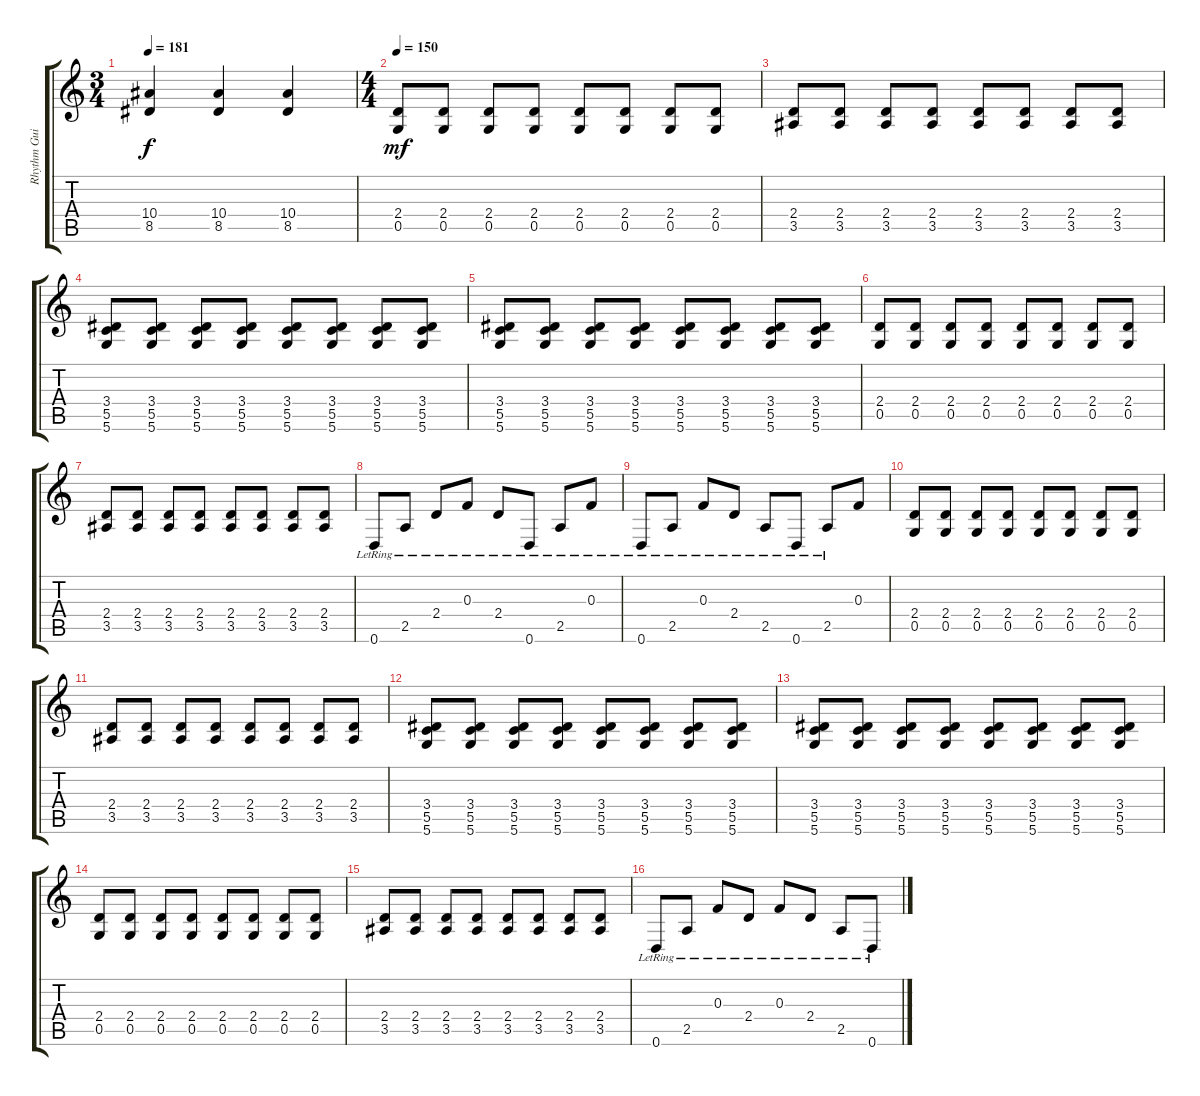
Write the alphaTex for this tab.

\track ("Rhythm Guitar" "Rhythm Gui") {instrument distortionguitar}
\staff {score tabs}
\tuning (D4 A3 F3 C3 G2 D2) {hide}
\ts (3 4)
\tempo 181
\clef g2
\ks c
(10.4 8.5).4{dy f} (10.4 8.5).4 (10.4 8.5).4 |
\ts (4 4)
\tempo 150
(2.4 0.5).8{dy mf} (2.4 0.5).8 (2.4 0.5).8 (2.4 0.5).8 (2.4 0.5).8 (2.4 0.5).8 (2.4 0.5).8 (2.4 0.5).8 |
(2.4 3.5).8 (2.4 3.5).8 (2.4 3.5).8 (2.4 3.5).8 (2.4 3.5).8 (2.4 3.5).8 (2.4 3.5).8 (2.4 3.5).8 |
(3.4 5.5 5.6).8 (3.4 5.5 5.6).8 (3.4 5.5 5.6).8 (3.4 5.5 5.6).8 (3.4 5.5 5.6).8 (3.4 5.5 5.6).8 (3.4 5.5 5.6).8 (3.4 5.5 5.6).8 |
(3.4 5.5 5.6).8 (3.4 5.5 5.6).8 (3.4 5.5 5.6).8 (3.4 5.5 5.6).8 (3.4 5.5 5.6).8 (3.4 5.5 5.6).8 (3.4 5.5 5.6).8 (3.4 5.5 5.6).8 |
(2.4 0.5).8 (2.4 0.5).8 (2.4 0.5).8 (2.4 0.5).8 (2.4 0.5).8 (2.4 0.5).8 (2.4 0.5).8 (2.4 0.5).8 |
(2.4 3.5).8 (2.4 3.5).8 (2.4 3.5).8 (2.4 3.5).8 (2.4 3.5).8 (2.4 3.5).8 (2.4 3.5).8 (2.4 3.5).8 |
0.6{lr}.8 2.5{lr}.8 2.4{lr}.8 0.3{lr}.8 2.4{lr}.8 0.6{lr}.8 2.5{lr}.8 0.3{lr}.8 |
0.6{lr}.8 2.5{lr}.8 0.3{lr}.8 2.4{lr}.8 2.5{lr}.8 0.6{lr}.8 2.5{lr}.8 0.3.8 |
(2.4 0.5).8 (2.4 0.5).8 (2.4 0.5).8 (2.4 0.5).8 (2.4 0.5).8 (2.4 0.5).8 (2.4 0.5).8 (2.4 0.5).8 |
(2.4 3.5).8 (2.4 3.5).8 (2.4 3.5).8 (2.4 3.5).8 (2.4 3.5).8 (2.4 3.5).8 (2.4 3.5).8 (2.4 3.5).8 |
(3.4 5.5 5.6).8 (3.4 5.5 5.6).8 (3.4 5.5 5.6).8 (3.4 5.5 5.6).8 (3.4 5.5 5.6).8 (3.4 5.5 5.6).8 (3.4 5.5 5.6).8 (3.4 5.5 5.6).8 |
(3.4 5.5 5.6).8 (3.4 5.5 5.6).8 (3.4 5.5 5.6).8 (3.4 5.5 5.6).8 (3.4 5.5 5.6).8 (3.4 5.5 5.6).8 (3.4 5.5 5.6).8 (3.4 5.5 5.6).8 |
(2.4 0.5).8 (2.4 0.5).8 (2.4 0.5).8 (2.4 0.5).8 (2.4 0.5).8 (2.4 0.5).8 (2.4 0.5).8 (2.4 0.5).8 |
(2.4 3.5).8 (2.4 3.5).8 (2.4 3.5).8 (2.4 3.5).8 (2.4 3.5).8 (2.4 3.5).8 (2.4 3.5).8 (2.4 3.5).8 |
0.6{lr}.8 2.5{lr}.8 0.3{lr}.8 2.4{lr}.8 0.3{lr}.8 2.4{lr}.8 2.5{lr}.8 0.6{lr}.8
